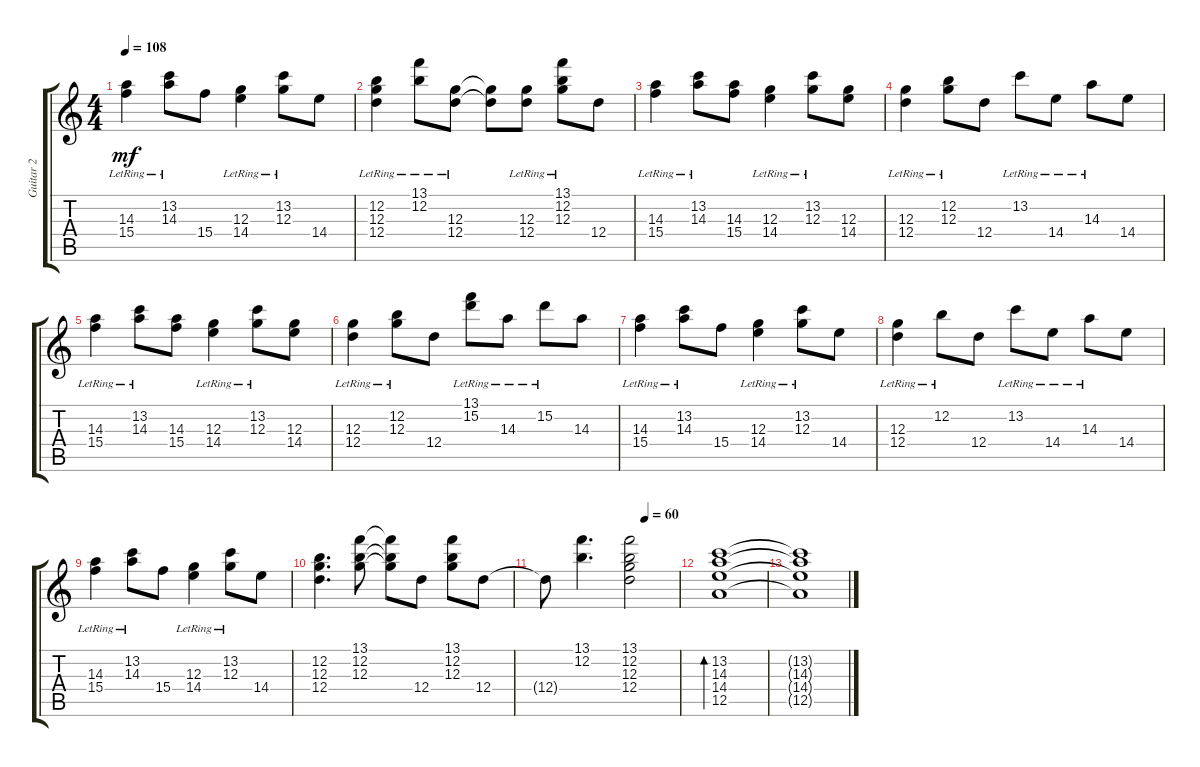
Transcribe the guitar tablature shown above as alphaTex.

\track ("Guitar 2" "Guitar 2") {instrument electricguitarclean}
\staff {score tabs}
\tuning (E4 B3 G3 D3 A2 E2) {hide}
\ts (4 4)
\tempo 108
\clef g2
\ks c
(14.3{lr} 15.4{lr}).4{dy mf} (13.2{lr} 14.3{lr}).8 15.4.8 (12.3{lr} 14.4{lr}).4 (13.2{lr} 12.3{lr}).8 14.4.8 |
(12.2{lr} 12.3{lr} 12.4{lr}).4 (13.1{lr} 12.2{lr}).8 (12.3{lr} 12.4{lr}).8 (12.3{t} 12.4{t}).8 (12.3{lr} 12.4{lr}).8 (13.1{lr} 12.2{lr} 12.3{lr}).8 12.4.8 |
(14.3{lr} 15.4{lr}).4 (13.2{lr} 14.3{lr}).8 (14.3 15.4).8 (12.3{lr} 14.4{lr}).4 (13.2{lr} 12.3{lr}).8 (12.3 14.4).8 |
(12.3{lr} 12.4{lr}).4 (12.2{lr} 12.3{lr}).8 12.4.8 13.2{lr}.8 14.4{lr}.8 14.3{lr}.8 14.4.8 |
(14.3{lr} 15.4{lr}).4 (13.2{lr} 14.3{lr}).8 (14.3 15.4).8 (12.3{lr} 14.4{lr}).4 (13.2{lr} 12.3{lr}).8 (12.3 14.4).8 |
(12.3{lr} 12.4{lr}).4 (12.2{lr} 12.3{lr}).8 12.4.8 (13.1{lr} 15.2{lr}).8 14.3{lr}.8 15.2{lr}.8 14.3.8 |
(14.3{lr} 15.4{lr}).4 (13.2{lr} 14.3{lr}).8 15.4.8 (12.3{lr} 14.4{lr}).4 (13.2{lr} 12.3{lr}).8 14.4.8 |
(12.3{lr} 12.4{lr}).4 12.2{lr}.8 12.4.8 13.2{lr}.8 14.4{lr}.8 14.3{lr}.8 14.4.8 |
(14.3{lr} 15.4{lr}).4 (13.2{lr} 14.3{lr}).8 15.4.8 (12.3{lr} 14.4{lr}).4 (13.2{lr} 12.3{lr}).8 14.4.8 |
(12.2 12.3 12.4).4{d} (13.1 12.2 12.3).8 (13.1{t} 12.2{t} 12.3{t}).8 12.4.8 (13.1 12.2 12.3).8 12.4.8 |
\tempo (60 0.75)
12.4{t}.8 (13.1 12.2).4{d} (13.1 12.2 12.3 12.4).2 |
(13.2 14.3 14.4 12.5).1{bd 240} |
(13.2{t} 14.3{t} 14.4{t} 12.5{t}).1
